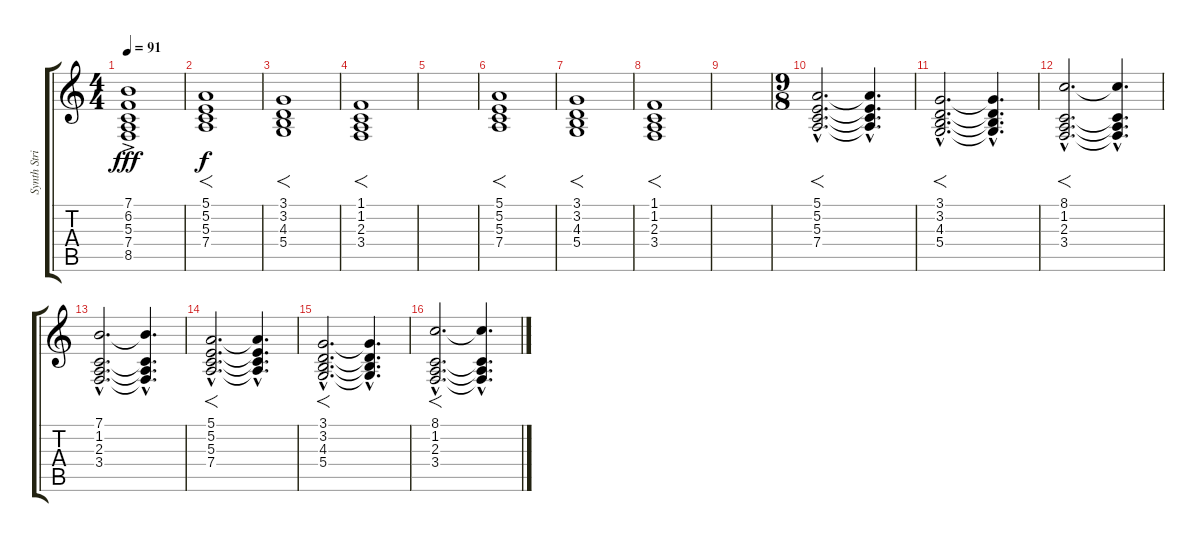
\track ("Synth String Ensemble" "Synth Stri") {instrument stringensemble1}
\staff {score tabs}
\tuning (E4 B3 G3 D3 A2 E2) {hide}
\ts (4 4)
\tempo 91
\clef g2
\ks c
(7.1{ac} 6.2{t} 5.3{t} 7.4{t} 8.5{t}).1{dy fff} |
(5.1 5.2 5.3 7.4).1{f dy f} |
(3.1 3.2 4.3 5.4).1{f} |
(1.1 1.2 2.3 3.4).1{f} |
|
(5.1 5.2 5.3 7.4).1{f} |
(3.1 3.2 4.3 5.4).1{f} |
(1.1 1.2 2.3 3.4).1{f} |
|
\ts (9 8)
(5.1{hac} 5.2{hac} 5.3{hac} 7.4{hac}).2{f d} (5.1{hac t} 5.2{hac t} 5.3{hac t} 7.4{hac t}).4{d} |
(3.1{hac} 3.2{hac} 4.3{hac} 5.4{hac}).2{f d} (3.1{hac t} 3.2{hac t} 4.3{hac t} 5.4{hac t}).4{d} |
(8.1{hac} 1.2{hac} 2.3{hac} 3.4{hac}).2{f d} (8.1{hac t} 1.2{hac t} 2.3{hac t} 3.4{hac t}).4{d} |
(7.1{hac} 1.2{hac} 2.3{hac} 3.4{hac}).2{d} (7.1{hac t} 1.2{hac t} 2.3{hac t} 3.4{hac t}).4{d} |
(5.1{hac} 5.2{hac} 5.3{hac} 7.4{hac}).2{f d} (5.1{hac t} 5.2{hac t} 5.3{hac t} 7.4{hac t}).4{d} |
(3.1{hac} 3.2{hac} 4.3{hac} 5.4{hac}).2{f d} (3.1{hac t} 3.2{hac t} 4.3{hac t} 5.4{hac t}).4{d} |
(8.1{hac} 1.2{hac} 2.3{hac} 3.4{hac}).2{f d} (8.1{hac t} 1.2{hac t} 2.3{hac t} 3.4{hac t}).4{d}
